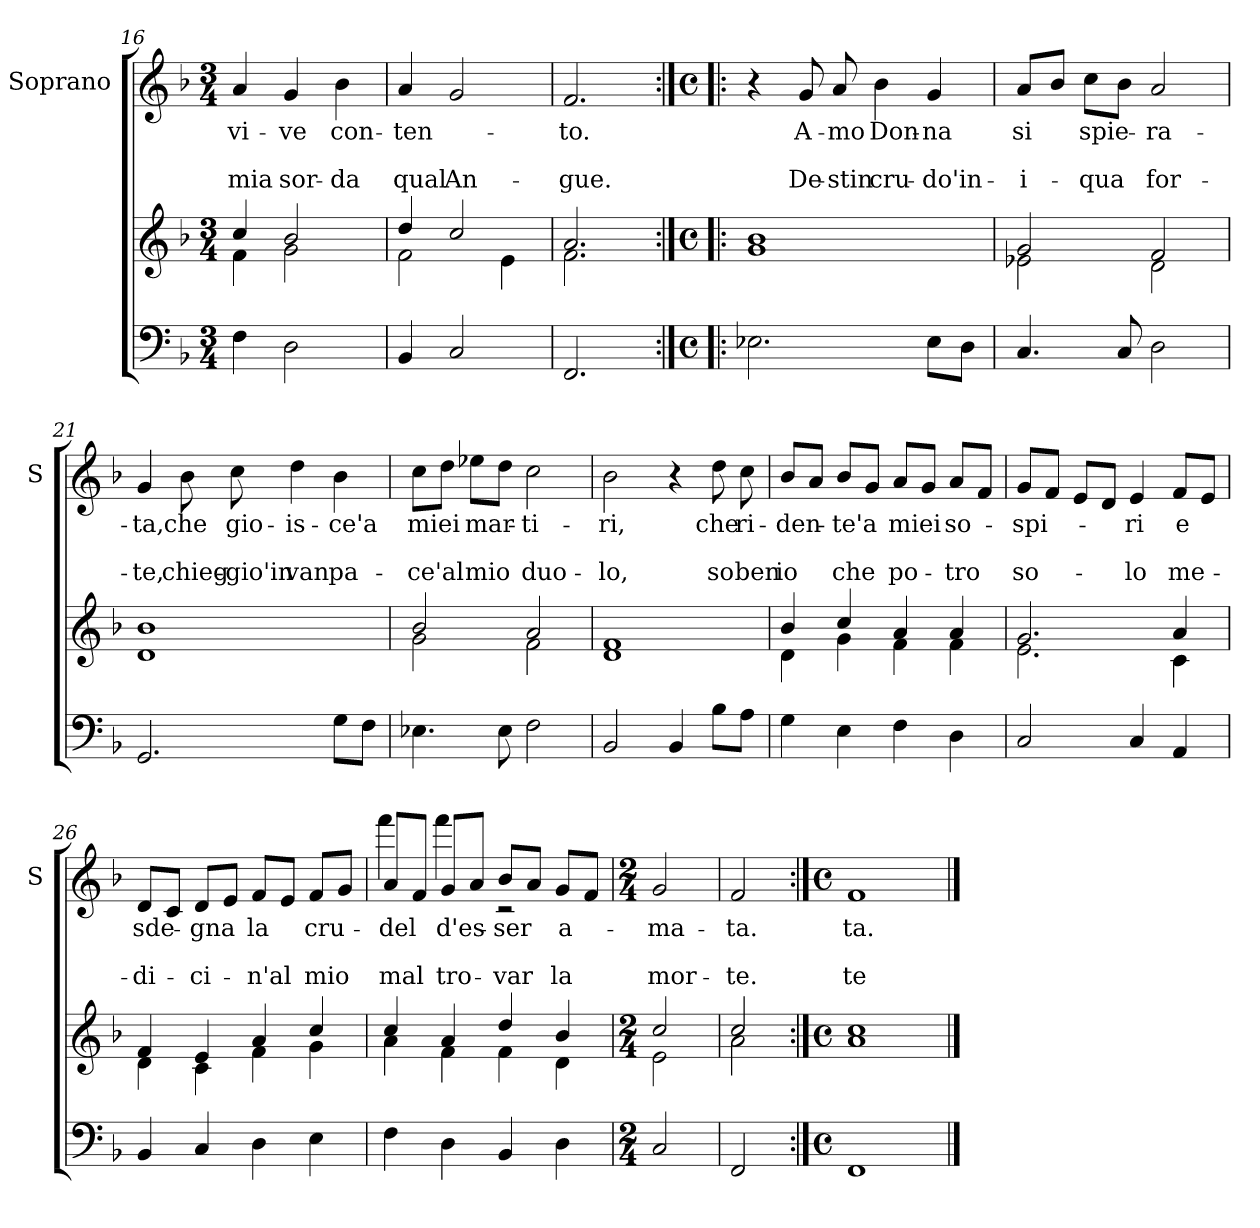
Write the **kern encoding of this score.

**kern	**kern	**kern	**text	**text	**text
*part2	*part2	*part1	*part1	*part1	*part1
*staff3	*staff2	*staff1	*staff1	*staff1	*staff1
*	*	*I"Soprano	*	*	*
*	*	*I'S	*	*	*
*clefF4	*clefG2	*clefG2	*	*	*
*k[b-]	*k[b-]	*k[b-]	*	*	*
*F:	*F:	*F:	*	*	*
*M3/4	*M3/4	*M3/4	*	*	*
=16	=16	=16	=16	=16	=16
*	*^	*	*	*	*
!	!	!	!	!LO:LY:b	!	!LO:LY:b
4F\	4cc/	4f\	4a/	vi-	.	mia
!	!	!	!	!LO:LY:b	!	!LO:LY:b
2D\	2b-/	2g\	4g/	-ve	.	sor-
!	!	!	!	!LO:LY:b	!	!LO:LY:b
.	.	.	4b-\	con-	.	-da
=17	=17	=17	=17	=17	=17	=17
!	!	!	!	!LO:LY:b	!	!LO:LY:b
4BB-/	4dd/	2f\	4a/	-ten-	.	qual
!	!	!	!	!	!	!LO:LY:b
2C/	2cc/	.	2g/	.	.	An-
.	.	4e\	.	.	.	.
=18	=18	=18	=18	=18	=18	=18
!	!	!	!	!LO:LY:b	!	!LO:LY:b
2.FF/	2.a/	2.f\	2.f/	-to.	.	-gue.
!!LO:PB:g=z
=19:|!|:	=19:|!|:	=19:|!|:	=19:|!|:	=19:|!|:	=19:|!|:	=19:|!|:
*M4/4	*M4/4	*	*M4/4	*	*	*
*met(c)	*met(c)	*	*met(c)	*	*	*
2.E-X\	1b-	1g	4r	.	.	.
!	!	!	!	!LO:LY:b	!	!LO:LY:b
.	.	.	8g/	A-	.	De-
!	!	!	!	!LO:LY:b	!	!LO:LY:b
.	.	.	8a/	-mo	.	-stin
!	!	!	!	!LO:LY:b	!	!LO:LY:b
.	.	.	4b-\	Don-	.	cru-
!	!	!	!	!LO:LY:b	!	!LO:LY:b
8E-\L	.	.	4g/	-na	.	-do'in-
8D\J	.	.	.	.	.	.
=20	=20	=20	=20	=20	=20	=20
!	!	!	!	!LO:LY:b	!	!LO:LY:b
4.C/	2g/	2e-X\	8a/L	si	.	-i-
.	.	.	8b-/J	.	.	.
!	!	!	!	!LO:LY:b	!	!LO:LY:b
.	.	.	8cc\L	spie-	.	-qua
8C/	.	.	8b-\J	.	.	.
!	!	!	!	!LO:LY:b	!	!LO:LY:b
2D\	2f/	2d\	2a/	-ra-	.	for-
=21	=21	=21	=21	=21	=21	=21
!	!	!	!	!LO:LY:b	!	!LO:LY:b
2.GG/	1b-	1d	4g/	-ta,	.	-te,
!	!	!	!	!LO:LY:b	!	!LO:LY:b
.	.	.	8b-\	che	.	chieg-
!	!	!	!	!LO:LY:b	!	!LO:LY:b
.	.	.	8cc\	gio-	.	-gio'in
!	!	!	!	!LO:LY:b	!	!LO:LY:b
.	.	.	4dd\	-is-	.	van
!	!	!	!	!LO:LY:b	!	!LO:LY:b
8G\L	.	.	4b-\	-ce'a	.	pa-
8F\J	.	.	.	.	.	.
=22	=22	=22	=22	=22	=22	=22
!	!	!	!	!LO:LY:b	!	!LO:LY:b
4.E-X\	2b-/	2g\	8cc\L	miei	.	-ce'al
.	.	.	8dd\J	.	.	.
!	!	!	!	!LO:LY:b	!	!LO:LY:b
.	.	.	8ee-X\L	mar-	.	mio
8E-\	.	.	8dd\J	.	.	.
!	!	!	!	!LO:LY:b	!	!LO:LY:b
2F\	2a/	2f\	2cc\	-ti-	.	duo-
!!LO:LB:g=z
=23	=23	=23	=23	=23	=23	=23
!	!	!	!	!LO:LY:b	!	!LO:LY:b
2BB-/	1f	1d	2b-\	-ri,	.	-lo,
4BB-/	.	.	4r	.	.	.
!	!	!	!	!LO:LY:b	!	!LO:LY:b
8B-\L	.	.	8dd\	che	.	so
!	!	!	!	!LO:LY:b	!	!LO:LY:b
8A\J	.	.	8cc\	ri-	.	ben
=24	=24	=24	=24	=24	=24	=24
!	!	!	!	!LO:LY:b	!	!LO:LY:b
4G\	4b-/	4d\	8b-/L	-den-	.	io
.	.	.	8a/J	.	.	.
!	!	!	!	!LO:LY:b	!	!LO:LY:b
4E\	4cc/	4g\	8b-/L	-te'a	.	che
.	.	.	8g/J	.	.	.
!	!	!	!	!LO:LY:b	!	!LO:LY:b
4F\	4a/	4f\	8a/L	miei	.	po-
.	.	.	8g/J	.	.	.
!	!	!	!	!LO:LY:b	!	!LO:LY:b
4D\	4a/	4f\	8a/L	so-	.	-tro
.	.	.	8f/J	.	.	.
=25	=25	=25	=25	=25	=25	=25
!	!	!	!	!LO:LY:b	!	!LO:LY:b
2C/	2.g/	2.e\	8g/L	-spi-	.	so-
.	.	.	8f/J	.	.	.
.	.	.	8e/L	.	.	.
.	.	.	8d/J	.	.	.
!	!	!	!	!LO:LY:b	!	!LO:LY:b
4C/	.	.	4e/	-ri	.	-lo
!	!	!	!	!LO:LY:b	!	!LO:LY:b
4AA/	4a/	4c\	8f/L	e	.	me-
.	.	.	8e/J	.	.	.
=26	=26	=26	=26	=26	=26	=26
!	!	!	!	!LO:LY:b	!	!LO:LY:b
4BB-/	4f/	4d\	8d/L	sde-	.	-di-
.	.	.	8c/J	.	.	.
!	!	!	!	!LO:LY:b	!	!LO:LY:b
4C/	4e/	4c\	8d/L	-gna	.	-ci-
.	.	.	8e/J	.	.	.
!	!	!	!	!LO:LY:b	!	!LO:LY:b
4D\	4a/	4f\	8f/L	la	.	-n'al
.	.	.	8e/J	.	.	.
!	!	!	!	!LO:LY:b	!	!LO:LY:b
4E\	4cc/	4g\	8f/L	cru-	.	mio
.	.	.	8g/J	.	.	.
!!LO:LB:g=z
=27	=27	=27	=27	=27	=27	=27
!	!	!	!	!LO:LY:b	!	!LO:LY:b
*	*	*	*^	*	*	*
4F\	4cc/	4a\	8a/L	4fff\	-del	.	mal
.	.	.	8f/J	.	.	.	.
!	!	!	!	!	!LO:LY:b	!	!LO:LY:b
4D\	4a/	4f\	8g/L	4fff\	d'es-	.	tro-
.	.	.	8a/J	.	.	.	.
!	!	!	!	!	!LO:LY:b	!	!LO:LY:b
4BB-/	4dd/	4f\	8b-/L	2rc	-ser	.	-var
.	.	.	8a/J	.	.	.	.
!	!	!	!	!	!LO:LY:b	!	!LO:LY:b
4D\	4b-/	4d\	8g/L	.	a-	.	la
.	.	.	8f/J	.	.	.	.
*	*	*	*v	*v	*	*	*
=28	=28	=28	=28	=28	=28	=28
*M2/4	*M2/4	*	*M2/4	*	*	*
!	!	!	!	!LO:LY:b	!	!LO:LY:b
2C/	2cc/	2e\	2g/	-ma-	.	mor-
=29	=29	=29	=29	=29	=29	=29
!	!	!	!	!LO:LY:b	!	!LO:LY:b
2FF/	2cc/	2a\	2f/	-ta.	.	-te.
=30:|!	=30:|!	=30:|!	=30:|!	=30:|!	=30:|!	=30:|!
*M4/4	*M4/4	*	*M4/4	*	*	*
*met(c)	*met(c)	*	*met(c)	*	*	*
!	!	!	!	!LO:LY:b	!	!LO:LY:b
1FF	1cc	1a	1f	ta.	.	te
*	*v	*v	*	*	*	*
==	==	==	==	==	==
*-	*-	*-	*-	*-	*-
